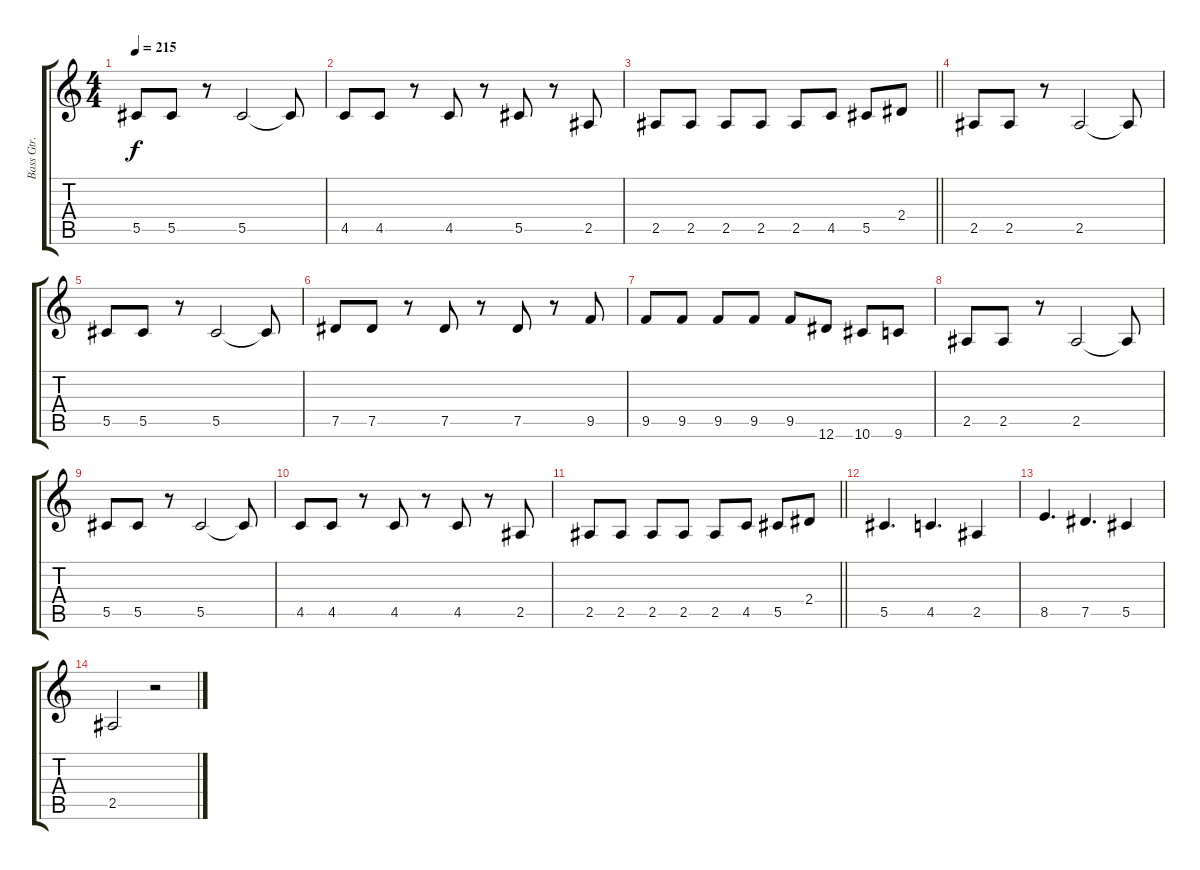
\track ("Bass Gtr." "Bass Gtr.") {instrument electricbassfinger}
\staff {score tabs}
\tuning (Eb4 Bb3 Gb3 Db3 Ab2 Eb2) {hide}
\ts (4 4)
\tempo 215
\clef g2
\ks c
5.5.8{dy f} 5.5.8 r.8 5.5.2 5.5{t}.8 |
4.5.8 4.5.8 r.8 4.5.8 r.8 5.5.8 r.8 2.5.8 |
\barLineRight lightlight
2.5.8 2.5.8 2.5.8 2.5.8 2.5.8 4.5.8 5.5.8 2.4.8 |
2.5.8 2.5.8 r.8 2.5.2 2.5{t}.8 |
5.5.8 5.5.8 r.8 5.5.2 5.5{t}.8 |
7.5.8 7.5.8 r.8 7.5.8 r.8 7.5.8 r.8 9.5.8 |
9.5.8 9.5.8 9.5.8 9.5.8 9.5.8 12.6.8 10.6.8 9.6.8 |
2.5.8 2.5.8 r.8 2.5.2 2.5{t}.8 |
5.5.8 5.5.8 r.8 5.5.2 5.5{t}.8 |
4.5.8 4.5.8 r.8 4.5.8 r.8 4.5.8 r.8 2.5.8 |
\barLineRight lightlight
2.5.8 2.5.8 2.5.8 2.5.8 2.5.8 4.5.8 5.5.8 2.4.8 |
5.5.4{d} 4.5.4{d} 2.5.4 |
8.5.4{d} 7.5.4{d} 5.5.4 |
2.5.2 r.2
